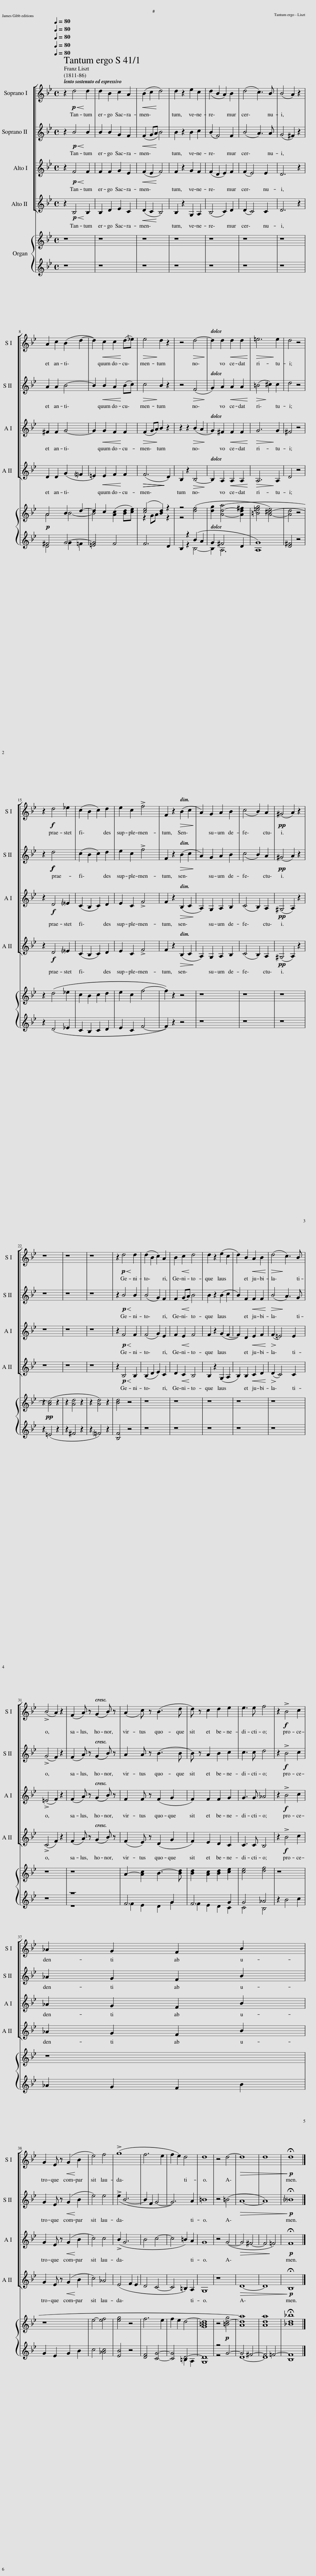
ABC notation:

X:1
%%score [ 1 2 3 4 ] { ( 5 6 ) | ( 7 8 ) }
L:1/8
Q:1/4=80
M:4/4
I:linebreak $
K:Bb
V:1 treble
V:2 treble
V:3 treble
V:4 treble
V:5 treble
V:6 treble
V:7 treble
V:8 treble
V:1
 z2!p!!<(! d4!<)! d2 | d2 B2 c2 A2 |!<(! (B2 c2!<)! d4) | d2 z2 e2 c2 | (d2 B2 A2) B2 | %5
 (d4 c3) B | (B4 A2) z2 |$ A2 c2 (B2 d2- | d2)!<(! c2 c2!<)! (d_e) |!>(! e4!>)! d2 z2 | %10
 z4!>(! d4-!>)! | d2 d2!<(! d2 d2!<)! |!>(! =e6!>)! e2 | d4 z4 |$ z2!f! d4 _e2 | %15
 (c2 B2 c2) d2 | e2 c2 !>!f4 | F2 z2!>(! (B2 c2!>)! | A2) G2 A2 B2 | (c4 B2) A2 | %20
!pp! (^G4 A2) z2 |$ z8 | z8 | z8 | z2!p!!<(! d4!<)! d2 | %25
 (d2 B2 c2) A2 | B2!<(! c2!<)! d4 | d2 z2 (e2 c2 | d2) B2!<(! A2 B2!<)! |!>(! (d4!>)! c3) B |$ %30
 (!>!B4 A2) z2 | (F2 A) z (G2 B) z | (A2 c) z (B3 d | d) z c2 d2 e2 | e3 e f4 | %35
 z2!f! !>!B4 c2 |$ _A2 G2 F2 B2 |$ G2 E z!<(! (G2!<)! B2 | e4) f4 | (!>!g8 | %40
 f6 e2 | f2 e2) d4 | d8 | z4 d4- |!>(! d8 | %45
 d8!>)! |!p! !fermata!d8 |] %47
V:2
 z2!p!!<(! B4!<)! B2 | B2 B2 G2 F2 |!<(! (F2 GA!<)! B4) | B2 z2 B2 c2 | (B2 F4) F2 | %5
 (B4 A3) A | (G4 ^F2) z2 |$ A2 A2 B4- | B2!<(! B2 A2!<)! (Bc) |!>(! c4!>)! B2 z2 | %10
 z4!>(! (F4!>)! | G2) A2!<(! A2 A2!<)! |!>(! (=B4!>)! ^c2) c2 | d4 z4 |$ z2!f!!f! d4 x2 | %15
 (c2 B2 c2) d2 | e2 c2 !>!f4 | F2 z2!>(! (B2 c2!>)! | A2) G2 A2 B2 | (c4 B2) A2 | %20
!pp! (^G4 A2) z2 |$ z8 | z8 | z8 | z2!p!!<(! B4!<)! B2 | %25
 (B4 G2) F2 | F2!<(! (GA)!<)! B4 | B2 z2 (B2 c2 | B2) F2!<(! F2 F2!<)! |!>(! (B4!>)! A3) G |$ %30
 (!>!G4 F2) z2 | (F2 A) z (G2 B) z | A2 A z (B3 B | B) z A2 B2 c2 | c3 c d4 | %35
 z2!f! !>!B4 c2 |$ _A2 G2 F2 B2 |$ G2 E z!<(! (G2!<)! B2 | e4) e4 | (!>!e2 B6- | %40
 B2 F2 G4- | G6) A2 | =B8 | z4 (=B4 |!>(! A8- | %45
 A8)!>)! |!p! !fermata!!courtesy!_B8 |] %47
V:3
 z2!p!!<(! F4!<)! F2 | F2 F2 G2 E2 |!<(! (F2 E2!<)! F4) | F2 z2 G2 F2 | (F2 D2 E2) F2 | %5
 (F2 E4) E2 | D6 z2 |$ ^F2 F2 G4- | G2!<(! G2 F2!<)! F2 |!>(! (F2 GA)!>)! B2 z2 | %10
 z2 z2!>(! (B2 A2!>)! | G2) ^F2!<(! F2 F2!<)! |!>(! G6!>)! G2 | ^F4 z4 |$ z2!f! D4 !courtesy!_E2 | %15
 (C2 B,2 C2) D2 | E2 C2 !>!F4 | F2 z2!>(! (B,2 C2!>)! | A,2) G,2 A,2 B,2 | (C4 B,2) A,2 | %20
!pp! (^G,4 A,2) z2 |$ z8 | z8 | z8 | z2!p!!<(! F4!<)! F2 | %25
 (F4 G2) E2 | F2!<(! E2!<)! F4 | F2 z2 (G2 F2- | F2) D2!<(! E2 F2!<)! |!>(! (F2!>)! =E4) E2 |$ %30
 (!>!=E4 F2) z2 | (F2 A) z (G2 B) z | F2 F z (F2 G2 | F2) F2 F2 G2 | G3 G _A4 | %35
 z2!f! !>!B4 c2 |$ _A2 G2 F2 B2 |$ G2 E z!<(! (G2!<)! B2 | c4) c4 | (!>!B2 G6 | %40
 B4 c4- | c4 =B2) A2 | G8 | z4 (G4- |!>(! G4 ^F4- | %45
 F4!>)! =F4) |!p! !fermata!F8 |] %47
V:4
 z2!p!!<(! B,4!<)! B,2 | B,2 D2 E2 C2 |!<(! (D2 C2!<)! B,4) | B,2 z2 G,2 A,2 | (B,4 C2) D2 | %5
 (D2 C4) C2 | D6 z2 |$ D2 D2 (G2 !courtesy!=F2 | =E2)!<(! E2 F2!<)! F2 |!>(!!>(! (F6!>)!!>)! D2) | %10
 B,2 z2!>(! B,4-!>)! | B,2 A,2!<(! A,2 A,2!<)! |!>(! A,6!>)! A,2 | D4 z4 |$ z2!f! D4 !courtesy!_E2 | %15
 (C2 B,2 C2) D2 | E2 C2 !>!F4 | F2 z2!>(! (B,2 C2!>)! | A,2) G,2 A,2 B,2 | (C4 B,2) A,2 | %20
!pp! (^G,4 A,2) z2 |$ z8 | z8 | z8 | z2!p!!<(! B,4!<)! B,2 | %25
 (B,2 D2 E2) C2 | D2!<(! C2!<)! B,4 | B,2 z2 (G,2 A,2 | B,2) B,2!<(! C2 D2!<)! |!>(! (D2!>)! C4) C2 |$ %30
 (!>!C4 F2) z2 | (F2 A) z (G2 B) z | (F2 E) z (D2 G2 | F2) E2 D2 C2 | C3 C B,4 | %35
 z2!f! !>!B4 c2 |$ _A2 G2 F2 B2 |$ G2 E z!<(! (G2!<)! B2 | c4) _A4 | (E4 F2 E2 | %40
 D4 C4- | C4 =B,2) A,2 | G,8 | z8 |!>(! D8- | %45
 D8!>)! |!p! !fermata!B,8 |] %47
V:5
 z8 | z8 | z8 | z8 | z8 | %5
 z8 | z8 |$!p! A4 B2 d2- | d2 c2 ([Ac]2 [Bd][ce]) | ([ce]4 [Bd]2) z2 | %10
 z4 ([df]4 | [dg]2 [Ada]4- [Ad^f]2 | [=B=eg]4 [A-^c-e]4) | [Ad]4 z4 |$ z2 (d4 _e2 | %15
 c2 B2 c2 d2 | e2 c2 f4- | f2) z2 z4 | z8 | z8 | %20
 z8 |$ z2!pp! ([Ac]4 z2 | z2 [Ad]4 z2 | z2 [Ad]4) z2 | [Bd]4 z4 | %25
 z8 | z8 | z8 | z8 | z8 |$ %30
 z8 | z8 | A2- [Ac]2 B3- [Bd] | [Bd]2 [Ac]2 [Bd]2 [ce]2 | [ce]4 [df]4 | %35
 z8 |$ z8 |$ z8 | e4- [ef]4 | [eg]4 z4 | %40
 f6 e2 | f2 e2 d4- | [G=Bd]8 | z4!p! [=Bd-g]4 | [Ada]8 | %45
 [Ada]8 | !fermata![_Bd_b]8 |] %47
V:6
 x8 | x8 | x8 | x8 | x8 | %5
 x4 x4 | x4 x4 |$ A4 B4- | B4 x4 | z2 GA x2 z2 | %10
 z4 x4 | x8 | x4 x4 | x4 x4 |$ x8 | %15
 x8 | x8 | x8 | x8 | x8 | %20
 x8 |$ x8 | x8 | x8 | x8 | %25
 x8 | x8 | x4 x4 | x4 x4 | x4 x4 |$ %30
 x8 | x8 | x8 | x8 | x8 | %35
 x8 |$ x8 |$ x8 | x8 | x8 | %40
 x8 | x8 | x8 | x8 | x8 | %45
 x8 | x8 |] %47
V:7
 z8 | z8 | z8 | z8 | z8 | %5
 z8 | z8 |$ ^F4 G4- | [=EG]4 F4 | F6 D2 | %10
 B,2 z2 (B2 A2 | G2 ^F4 D2 | [A,G]8) | [D^F]4 z4 |$ z2 (D4 _E2 | %15
 C2 B,2 C2 D2 | E2 C2 F4- | F2) z2 z4 | z8 | z8 | %20
 z8 |$ z2 (=E4 z2 | z2 ^F4 z2 | z2 !courtesy!=F4) z2 | [B,F]4 z4 | %25
 z8 | z8 | z8 | z8 | z8 |$ %30
 z8 | z8 | F6 G2 | F6 G2 | G4 _A4 | %35
 z2 B4 c2 |$ x8 |$ G2 E2 G2 B2 | c4 [_Ac]4 | [EB]4 z4 | %40
 [DF]4 [CG]4- | [CG]4 D4- | D8 | z4 G4- | G4 ^F4- | %45
 F4 =F4- | F8 |] %47
V:8
 x8 | x8 | x8 | x8 | x8 | %5
 x4 x4 | x4 x4 |$ D4 G2 =F2 | x8 | x4 x4 | %10
 x2 z2 B,4- | B,2 A,6 | x8 | x4 x4 |$ x8 | %15
 x8 | x8 | x8 | x8 | x8 | %20
 x8 |$ x8 | x8 | x8 | x8 | %25
 x8 | x8 | x4 x4 | x4 x4 | x4 x4 |$ %30
 x4 x4 | z8 | F2 E2 D2 G2 | F2 E2 D2 C2 | C4 B,4 | %35
 x8 |$ _A2 G2 F2 B2 |$ x8 | x8 | x8 | %40
 x8 | x4 =B,2 A,2 | G,8 | z4 x4 | D8- | %45
 D8 | B,8 |] %47
